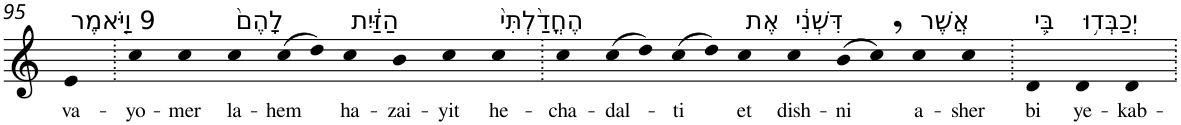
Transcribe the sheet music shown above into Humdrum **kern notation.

**kern	**text
*part1	*part1
*staff1	*staff1
*I"Piano	*
*I'Pno	*
!!LO:PB:g=z
*clefG2	*
*k[]	*
=95	=95
!LO:TX:a:t=9 וַיֹּ֤אמֶר	!
!	!LO:LY:b
4e	va-
=96.	=96.
!	!LO:LY:b
4cc	-yo-
!	!LO:LY:b
4cc	-mer
!LO:TX:a:t=לָהֶם֙	!
!	!LO:LY:b
4cc	la-
!	!LO:LY:b
(>8cc	-hem
8dd)	.
!LO:TX:a:t=הַזַּ֔יִת	!
!	!LO:LY:b
4cc	ha-
!	!LO:LY:b
4b	-zai-
!	!LO:LY:b
4cc	-yit
!LO:TX:a:t=הֶחֳדַ֙לְתִּי֙	!
!	!LO:LY:b
4cc	he-
=97.	=97.
!	!LO:LY:b
4cc	-cha-
!	!LO:LY:b
(>8cc	-dal-
8dd)	.
!	!LO:LY:b
(>8cc	-ti
8dd)	.
!LO:TX:a:t=אֶת	!
!	!LO:LY:b
4cc	et
!LO:TX:a:t=דִּשְׁנִ֔י	!
!	!LO:LY:b
4cc	dish-
!	!LO:LY:b
(>8b	-ni
8cc,)	.
!LO:TX:a:t=אֲשֶׁר	!
!	!LO:LY:b
4cc	a-
!	!LO:LY:b
4cc	-sher
=98.	=98.
!LO:TX:a:t=בִּ֛י	!
!	!LO:LY:b
4d	bi
!LO:TX:a:t=יְכַבְּד֥וּ	!
!	!LO:LY:b
4d	ye-
!	!LO:LY:b
4d	-kab-
=.	=.
*-	*-
